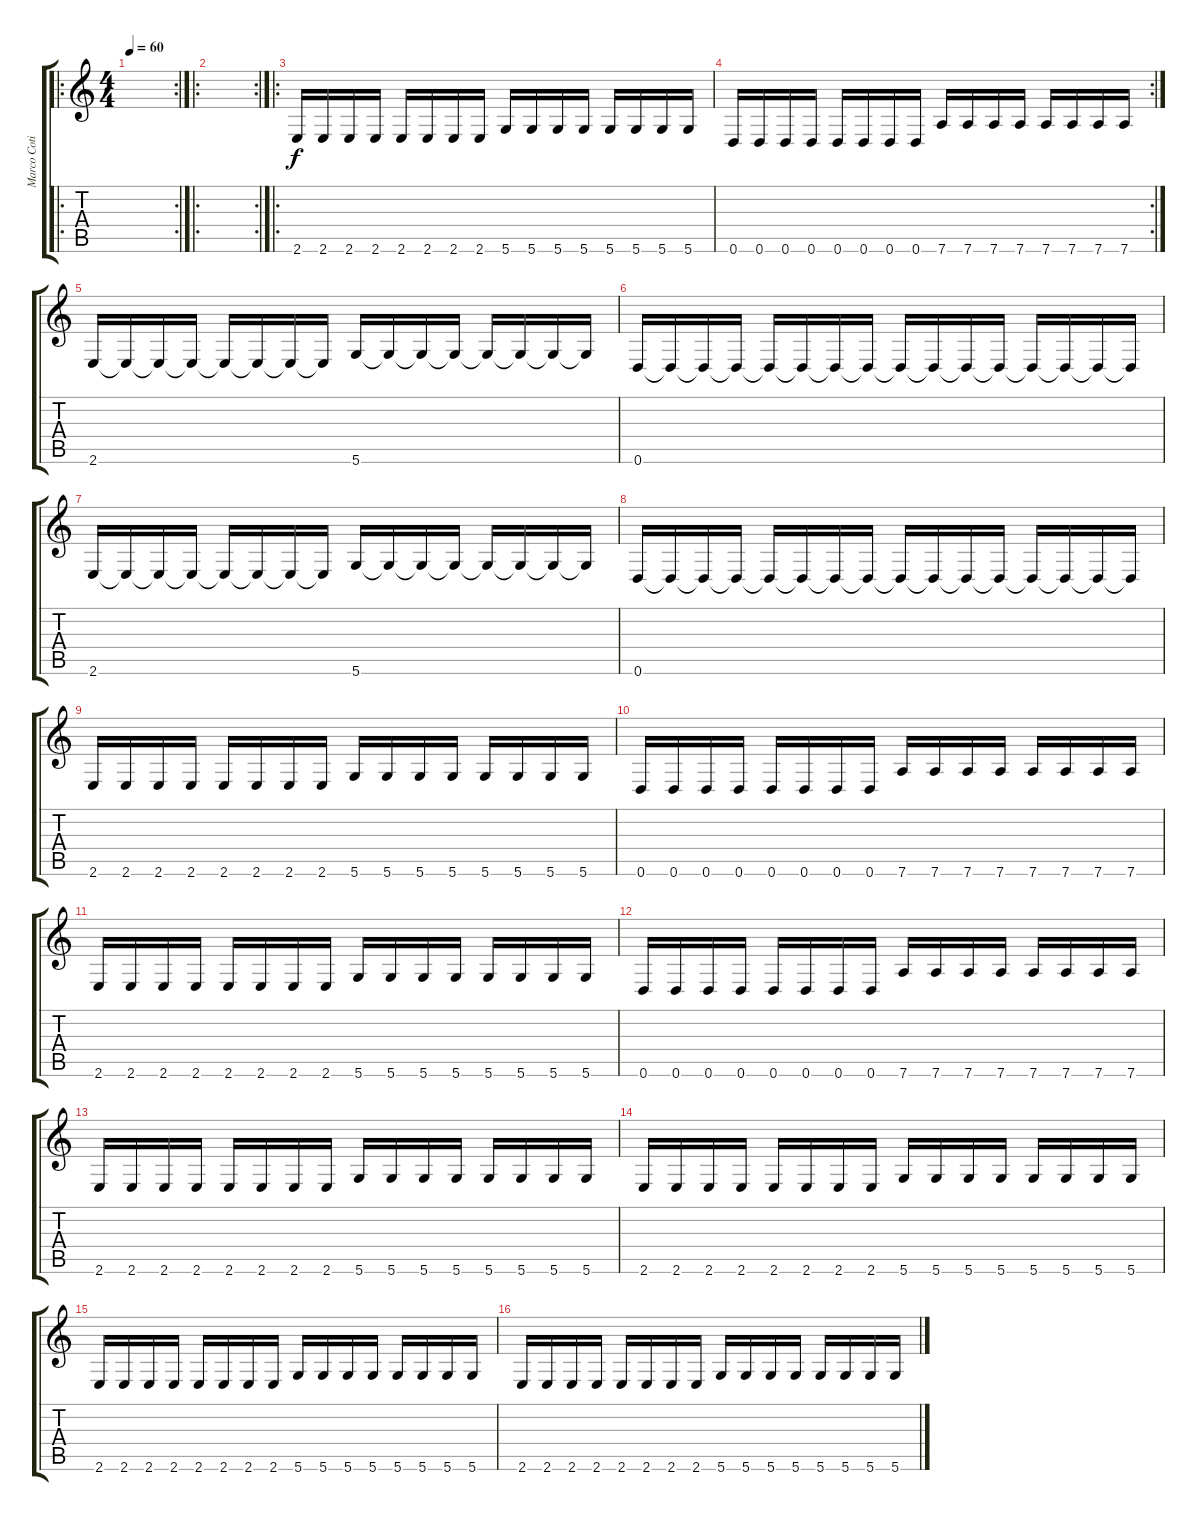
\track ("Marco Cotizelati" "Marco Coti") {instrument electricbassfinger}
\staff {score tabs}
\tuning (E4 B3 G3 D3 A2 D2) {hide}
\ro
\rc 2
\ts (4 4)
\tempo 60
\clef g2
\ks c
|
\ro
\rc 2
|
\ro
2.6.16 2.6.16 2.6.16 2.6.16 2.6.16 2.6.16 2.6.16 2.6.16 5.6.16 5.6.16 5.6.16 5.6.16 5.6.16 5.6.16 5.6.16 5.6.16 |
\rc 2
0.6.16 0.6.16 0.6.16 0.6.16 0.6.16 0.6.16 0.6.16 0.6.16 7.6.16 7.6.16 7.6.16 7.6.16 7.6.16 7.6.16 7.6.16 7.6.16 |
2.6.16 2.6{t}.16 2.6{t}.16 2.6{t}.16 2.6{t}.16 2.6{t}.16 2.6{t}.16 2.6{t}.16 5.6.16 5.6{t}.16 5.6{t}.16 5.6{t}.16 5.6{t}.16 5.6{t}.16 5.6{t}.16 5.6{t}.16 |
0.6.16 0.6{t}.16 0.6{t}.16 0.6{t}.16 0.6{t}.16 0.6{t}.16 0.6{t}.16 0.6{t}.16 0.6{t}.16 0.6{t}.16 0.6{t}.16 0.6{t}.16 0.6{t}.16 0.6{t}.16 0.6{t}.16 0.6{t}.16 |
2.6.16 2.6{t}.16 2.6{t}.16 2.6{t}.16 2.6{t}.16 2.6{t}.16 2.6{t}.16 2.6{t}.16 5.6.16 5.6{t}.16 5.6{t}.16 5.6{t}.16 5.6{t}.16 5.6{t}.16 5.6{t}.16 5.6{t}.16 |
0.6.16 0.6{t}.16 0.6{t}.16 0.6{t}.16 0.6{t}.16 0.6{t}.16 0.6{t}.16 0.6{t}.16 0.6{t}.16 0.6{t}.16 0.6{t}.16 0.6{t}.16 0.6{t}.16 0.6{t}.16 0.6{t}.16 0.6{t}.16 |
2.6.16 2.6.16 2.6.16 2.6.16 2.6.16 2.6.16 2.6.16 2.6.16 5.6.16 5.6.16 5.6.16 5.6.16 5.6.16 5.6.16 5.6.16 5.6.16 |
0.6.16 0.6.16 0.6.16 0.6.16 0.6.16 0.6.16 0.6.16 0.6.16 7.6.16 7.6.16 7.6.16 7.6.16 7.6.16 7.6.16 7.6.16 7.6.16 |
2.6.16 2.6.16 2.6.16 2.6.16 2.6.16 2.6.16 2.6.16 2.6.16 5.6.16 5.6.16 5.6.16 5.6.16 5.6.16 5.6.16 5.6.16 5.6.16 |
0.6.16 0.6.16 0.6.16 0.6.16 0.6.16 0.6.16 0.6.16 0.6.16 7.6.16 7.6.16 7.6.16 7.6.16 7.6.16 7.6.16 7.6.16 7.6.16 |
2.6.16 2.6.16 2.6.16 2.6.16 2.6.16 2.6.16 2.6.16 2.6.16 5.6.16 5.6.16 5.6.16 5.6.16 5.6.16 5.6.16 5.6.16 5.6.16 |
2.6.16 2.6.16 2.6.16 2.6.16 2.6.16 2.6.16 2.6.16 2.6.16 5.6.16 5.6.16 5.6.16 5.6.16 5.6.16 5.6.16 5.6.16 5.6.16 |
2.6.16 2.6.16 2.6.16 2.6.16 2.6.16 2.6.16 2.6.16 2.6.16 5.6.16 5.6.16 5.6.16 5.6.16 5.6.16 5.6.16 5.6.16 5.6.16 |
2.6.16 2.6.16 2.6.16 2.6.16 2.6.16 2.6.16 2.6.16 2.6.16 5.6.16 5.6.16 5.6.16 5.6.16 5.6.16 5.6.16 5.6.16 5.6.16
